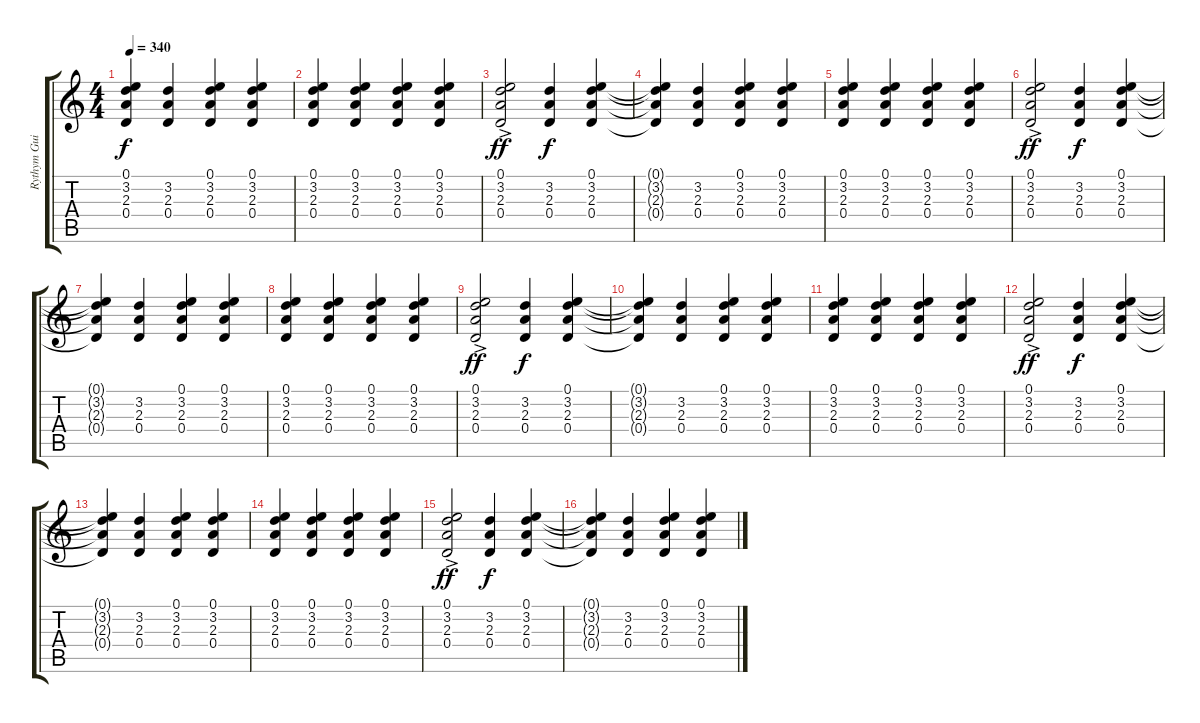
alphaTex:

\track ("Rythym Guitar" "Rythym Gui") {instrument acousticguitarsteel}
\staff {score tabs}
\tuning (E4 B3 G3 D3 A2 E2) {hide}
\ts (4 4)
\tempo 340
\clef g2
\ks c
(0.1{t} 3.2{t} 2.3{t} 0.4{t}).4{dy f} (3.2 2.3 0.4).4 (0.1 3.2 2.3 0.4).4 (0.1 3.2 2.3 0.4).4 |
(0.1 3.2 2.3 0.4).4 (0.1 3.2 2.3 0.4).4 (0.1 3.2 2.3 0.4).4 (0.1 3.2 2.3 0.4).4 |
(0.1{ac} 3.2{ac} 2.3{ac} 0.4{ac}).2{dy ff} (3.2 2.3 0.4).4{dy f} (0.1 3.2 2.3 0.4).4 |
(0.1{t} 3.2{t} 2.3{t} 0.4{t}).4 (3.2 2.3 0.4).4 (0.1 3.2 2.3 0.4).4 (0.1 3.2 2.3 0.4).4 |
(0.1 3.2 2.3 0.4).4 (0.1 3.2 2.3 0.4).4 (0.1 3.2 2.3 0.4).4 (0.1 3.2 2.3 0.4).4 |
(0.1{ac} 3.2{ac} 2.3{ac} 0.4{ac}).2{dy ff} (3.2 2.3 0.4).4{dy f} (0.1 3.2 2.3 0.4).4 |
(0.1{t} 3.2{t} 2.3{t} 0.4{t}).4 (3.2 2.3 0.4).4 (0.1 3.2 2.3 0.4).4 (0.1 3.2 2.3 0.4).4 |
(0.1 3.2 2.3 0.4).4 (0.1 3.2 2.3 0.4).4 (0.1 3.2 2.3 0.4).4 (0.1 3.2 2.3 0.4).4 |
(0.1{ac} 3.2 2.3 0.4).2{dy ff} (3.2 2.3 0.4).4{dy f} (0.1 3.2 2.3 0.4).4 |
(0.1{t} 3.2{t} 2.3{t} 0.4{t}).4 (3.2 2.3 0.4).4 (0.1 3.2 2.3 0.4).4 (0.1 3.2 2.3 0.4).4 |
(0.1 3.2 2.3 0.4).4 (0.1 3.2 2.3 0.4).4 (0.1 3.2 2.3 0.4).4 (0.1 3.2 2.3 0.4).4 |
(0.1{ac} 3.2 2.3 0.4).2{dy ff} (3.2 2.3 0.4).4{dy f} (0.1 3.2 2.3 0.4).4 |
(0.1{t} 3.2{t} 2.3{t} 0.4{t}).4 (3.2 2.3 0.4).4 (0.1 3.2 2.3 0.4).4 (0.1 3.2 2.3 0.4).4 |
(0.1 3.2 2.3 0.4).4 (0.1 3.2 2.3 0.4).4 (0.1 3.2 2.3 0.4).4 (0.1 3.2 2.3 0.4).4 |
(0.1{ac} 3.2{ac} 2.3{ac} 0.4{ac}).2{dy ff} (3.2 2.3 0.4).4{dy f} (0.1 3.2 2.3 0.4).4 |
(0.1{t} 3.2{t} 2.3{t} 0.4{t}).4 (3.2 2.3 0.4).4 (0.1 3.2 2.3 0.4).4 (0.1 3.2 2.3 0.4).4
